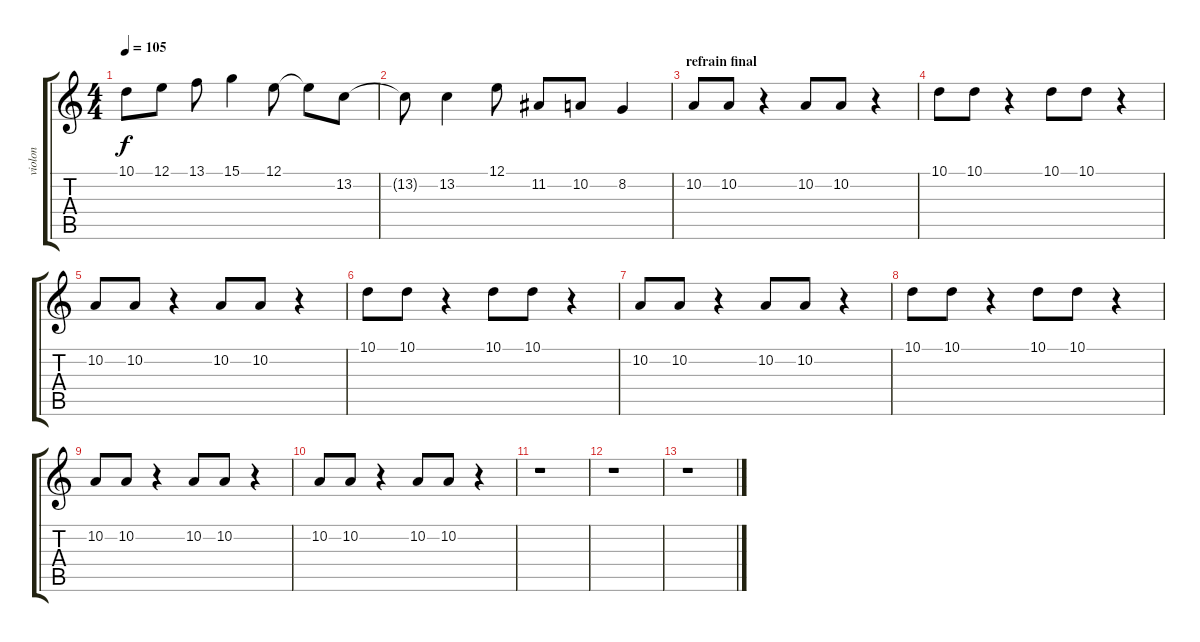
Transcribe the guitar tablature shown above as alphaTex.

\track ("violon" "violon") {instrument violin}
\staff {score tabs}
\tuning (E4 B3 G3 D3 A2 E2) {hide}
\ts (4 4)
\tempo 105
\clef g2
\ks c
10.1.8{dy f} 12.1.8 13.1.8 15.1.4 12.1.8 12.1{t}.8 13.2.8 |
13.2{t}.8 13.2.4 12.1.8 11.2.8 10.2.8 8.2.4 |
\section ("" "refrain final")
10.2.8 10.2.8 r.4 10.2.8 10.2.8 r.4 |
10.1.8 10.1.8 r.4 10.1.8 10.1.8 r.4 |
10.2.8 10.2.8 r.4 10.2.8 10.2.8 r.4 |
10.1.8 10.1.8 r.4 10.1.8 10.1.8 r.4 |
10.2.8 10.2.8 r.4 10.2.8 10.2.8 r.4 |
10.1.8 10.1.8 r.4 10.1.8 10.1.8 r.4 |
10.2.8 10.2.8 r.4 10.2.8 10.2.8 r.4 |
10.2.8 10.2.8 r.4 10.2.8 10.2.8 r.4 |
r.1 |
r.1 |
r.1
